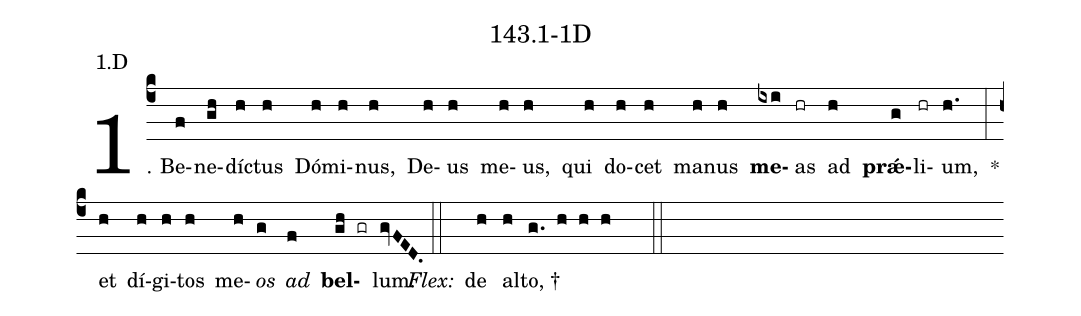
name: 143.1-1D;
annotation: 1.D;
%%
(c4)1. Be(f)ne(gh)díc(h)tus(h) Dó(h)mi(h)nus,(h) De(h)us(h) me(h)us,(h) qui(h) do(h)cet(h) ma(h)nus(h) <b>me</b>(ixi)as(hr) ad(h) <b>prǽ</b>(g)li(hr)um,(h.) *(:) et(h) dí(h)gi(h)tos(h) me(h)<i>os</i>(g) <i>ad</i>(f) <b>bel</b>(gh gr)lum.(gvFED.) (::)
<i>Flex:</i>()  de(h) al(h)to, †(g. h h h  ::)
